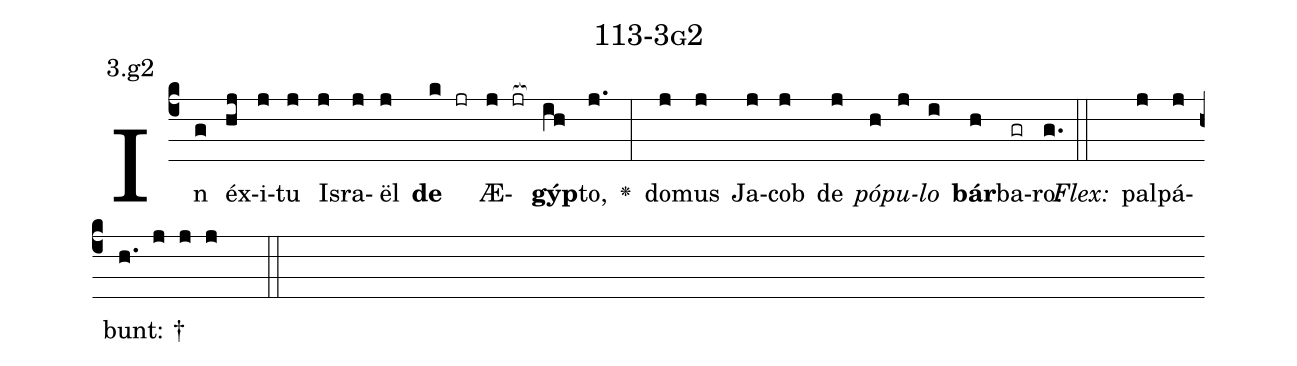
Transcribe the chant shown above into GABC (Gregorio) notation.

name: 113-3g2;
annotation: 3.g2;
%%
(c4)In(g) éx(hj)i(j)tu(j) Is(j)ra(j)ël(j) <b>de</b>(k jr) Æ(j jr[ocb:1{])<b>gýp</b>(ih[ocb:0}])to,(j.) <v>\greheightstar</v>(:) do(j)mus(j) Ja(j)cob(j) de(j) <i>pó</i>(h)<i>pu</i>(j)<i>lo</i>(i) <b>bár</b>(h)ba(gr)ro:(g.) (::)
<i>Flex:</i>()  pal(j)pá(j)bunt: †(h. j j j  ::)

%E(j) u(h) o(j) u(i) a(h) e.(g.) (::)
